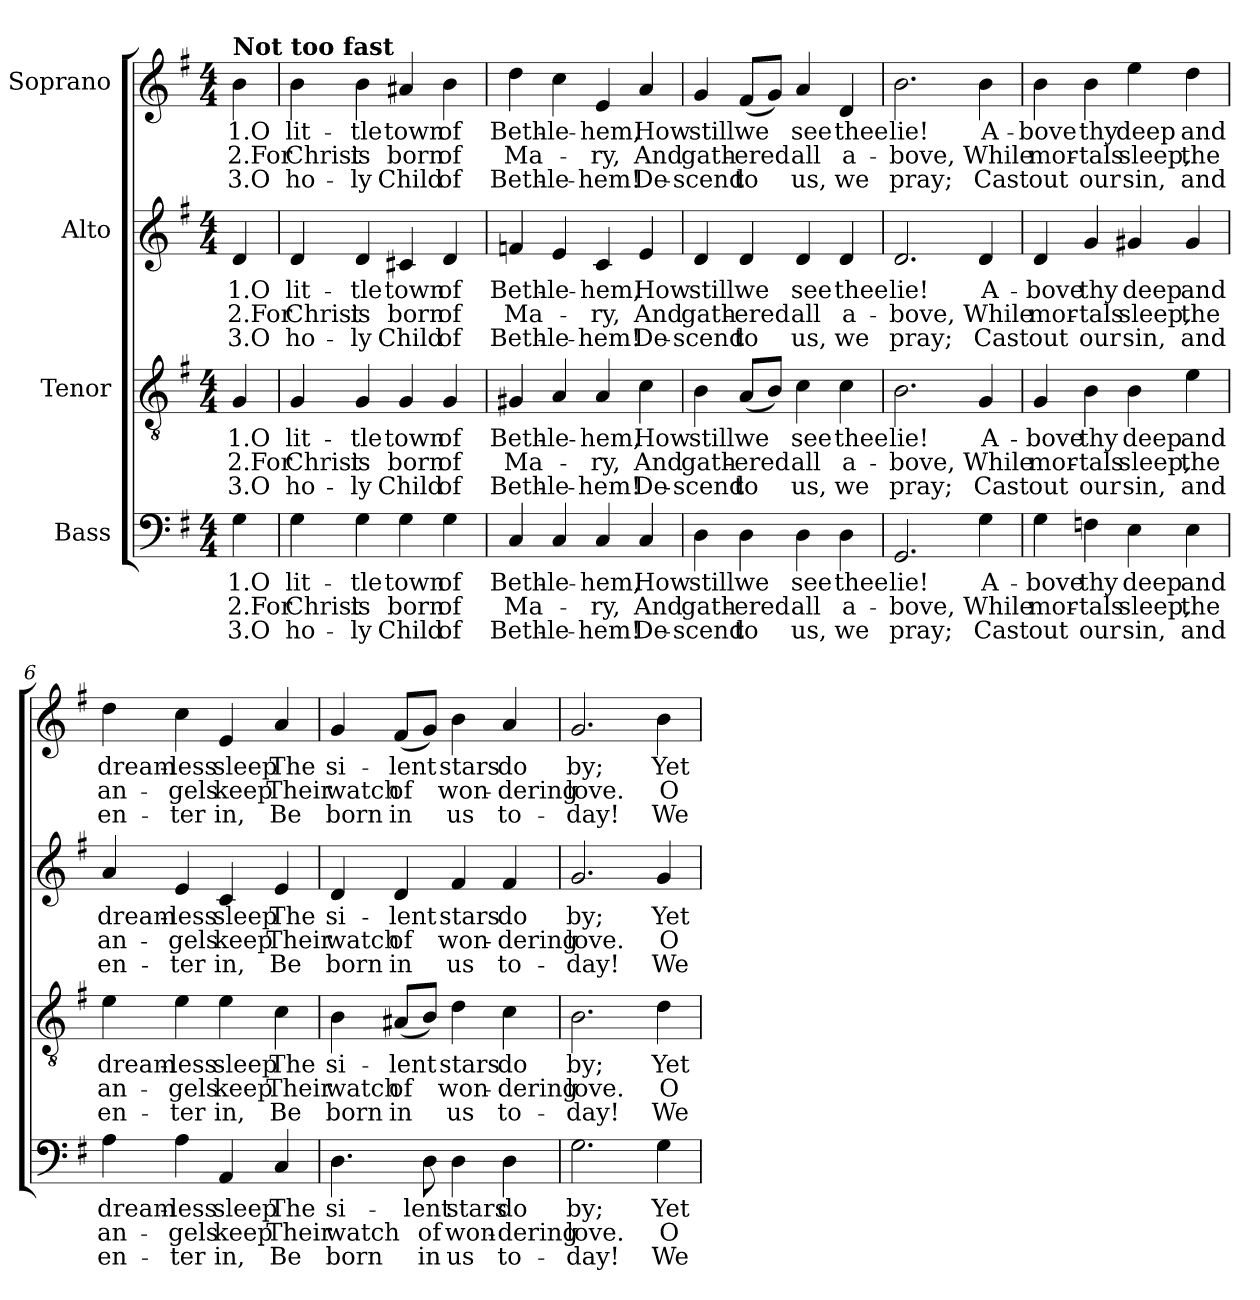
**kern	**text	**text	**text	**kern	**text	**text	**text	**kern	**text	**text	**text	**kern	**text	**text	**text
*part4	*part4	*part4	*part4	*part3	*part3	*part3	*part3	*part2	*part2	*part2	*part2	*part1	*part1	*part1	*part1
*staff4	*staff4	*staff4	*staff4	*staff3	*staff3	*staff3	*staff3	*staff2	*staff2	*staff2	*staff2	*staff1	*staff1	*staff1	*staff1
*I"Bass	*	*	*	*I"Tenor	*	*	*	*I"Alto	*	*	*	*I"Soprano	*	*	*
*clefF4	*	*	*	*clefGv2	*	*	*	*clefG2	*	*	*	*clefG2	*	*	*
*k[f#]	*	*	*	*k[f#]	*	*	*	*k[f#]	*	*	*	*k[f#]	*	*	*
*M4/4	*	*	*	*M4/4	*	*	*	*M4/4	*	*	*	*M4/4	*	*	*
=	=	=	=	=	=	=	=	=	=	=	=	=	=	=	=
!	!	!	!	!	!	!	!	!	!	!	!	!LO:TX:a:B:t=Not too fast	!	!	!
!	!LO:LY:b	!LO:LY:b	!LO:LY:b	!	!LO:LY:b	!LO:LY:b	!LO:LY:b	!	!LO:LY:b	!LO:LY:b	!LO:LY:b	!	!LO:LY:b	!LO:LY:b	!LO:LY:b
4G\	1.O	2.For	3.O	4G/	1.O	2.For	3.O	4d/	1.O	2.For	3.O	4b\	1.O	2.For	3.O
=1	=1	=1	=1	=1	=1	=1	=1	=1	=1	=1	=1	=1	=1	=1	=1
!	!LO:LY:b	!LO:LY:b	!LO:LY:b	!	!LO:LY:b	!LO:LY:b	!LO:LY:b	!	!LO:LY:b	!LO:LY:b	!LO:LY:b	!	!LO:LY:b	!LO:LY:b	!LO:LY:b
4G\	lit-	Christ	ho-	4G/	lit-	Christ	ho-	4d/	lit-	Christ	ho-	4b\	lit-	Christ	ho-
!	!LO:LY:b	!LO:LY:b	!LO:LY:b	!	!LO:LY:b	!LO:LY:b	!LO:LY:b	!	!LO:LY:b	!LO:LY:b	!LO:LY:b	!	!LO:LY:b	!LO:LY:b	!LO:LY:b
4G\	-tle	is	-ly	4G/	-tle	is	-ly	4d/	-tle	is	-ly	4b\	-tle	is	-ly
!	!LO:LY:b	!LO:LY:b	!LO:LY:b	!	!LO:LY:b	!LO:LY:b	!LO:LY:b	!	!LO:LY:b	!LO:LY:b	!LO:LY:b	!	!LO:LY:b	!LO:LY:b	!LO:LY:b
4G\	town	born	Child	4G/	town	born	Child	4c#X/	town	born	Child	4a#X/	town	born	Child
!	!LO:LY:b	!LO:LY:b	!LO:LY:b	!	!LO:LY:b	!LO:LY:b	!LO:LY:b	!	!LO:LY:b	!LO:LY:b	!LO:LY:b	!	!LO:LY:b	!LO:LY:b	!LO:LY:b
4G\	of	of	of	4G/	of	of	of	4d/	of	of	of	4b\	of	of	of
=2	=2	=2	=2	=2	=2	=2	=2	=2	=2	=2	=2	=2	=2	=2	=2
!	!LO:LY:b	!LO:LY:b	!LO:LY:b	!	!LO:LY:b	!LO:LY:b	!LO:LY:b	!	!LO:LY:b	!LO:LY:b	!LO:LY:b	!	!LO:LY:b	!LO:LY:b	!LO:LY:b
4C/	Beth-	Ma-	Beth-	4G#X/	Beth-	Ma-	Beth-	4fn/	Beth-	Ma-	Beth-	4dd\	Beth-	Ma-	Beth-
!	!LO:LY:b	!	!LO:LY:b	!	!LO:LY:b	!	!LO:LY:b	!	!LO:LY:b	!	!LO:LY:b	!	!LO:LY:b	!	!LO:LY:b
4C/	-le-	.	-le-	4A/	-le-	.	-le-	4e/	-le-	.	-le-	4cc\	-le-	.	-le-
!	!LO:LY:b	!LO:LY:b	!LO:LY:b	!	!LO:LY:b	!LO:LY:b	!LO:LY:b	!	!LO:LY:b	!LO:LY:b	!LO:LY:b	!	!LO:LY:b	!LO:LY:b	!LO:LY:b
4C/	-hem,	-ry,	-hem!	4A/	-hem,	-ry,	-hem!	4c/	-hem,	-ry,	-hem!	4e/	-hem,	-ry,	-hem!
!	!LO:LY:b	!LO:LY:b	!LO:LY:b	!	!LO:LY:b	!LO:LY:b	!LO:LY:b	!	!LO:LY:b	!LO:LY:b	!LO:LY:b	!	!LO:LY:b	!LO:LY:b	!LO:LY:b
4C/	How	And	De-	4c\	How	And	De-	4e/	How	And	De-	4a/	How	And	De-
=3	=3	=3	=3	=3	=3	=3	=3	=3	=3	=3	=3	=3	=3	=3	=3
!	!LO:LY:b	!LO:LY:b	!LO:LY:b	!	!LO:LY:b	!LO:LY:b	!LO:LY:b	!	!LO:LY:b	!LO:LY:b	!LO:LY:b	!	!LO:LY:b	!LO:LY:b	!LO:LY:b
4D\	still	gath-	-scend	4B\	still	gath-	-scend	4d/	still	gath-	-scend	4g/	still	gath-	-scend
!	!LO:LY:b	!LO:LY:b	!LO:LY:b	!	!LO:LY:b	!LO:LY:b	!LO:LY:b	!	!LO:LY:b	!LO:LY:b	!LO:LY:b	!	!LO:LY:b	!LO:LY:b	!LO:LY:b
4D\	we	-ered	to	(<8A/L	we	-ered	to	4d/	we	-ered	to	(<8f#/L	we	-ered	to
.	.	.	.	8B/J)	.	.	.	.	.	.	.	8g/J)	.	.	.
!	!LO:LY:b	!LO:LY:b	!LO:LY:b	!	!LO:LY:b	!LO:LY:b	!LO:LY:b	!	!LO:LY:b	!LO:LY:b	!LO:LY:b	!	!LO:LY:b	!LO:LY:b	!LO:LY:b
4D\	see	all	us,	4c\	see	all	us,	4d/	see	all	us,	4a/	see	all	us,
!	!LO:LY:b	!LO:LY:b	!LO:LY:b	!	!LO:LY:b	!LO:LY:b	!LO:LY:b	!	!LO:LY:b	!LO:LY:b	!LO:LY:b	!	!LO:LY:b	!LO:LY:b	!LO:LY:b
4D\	thee	a-	we	4c\	thee	a-	we	4d/	thee	a-	we	4d/	thee	a-	we
=4	=4	=4	=4	=4	=4	=4	=4	=4	=4	=4	=4	=4	=4	=4	=4
!	!LO:LY:b	!LO:LY:b	!LO:LY:b	!	!LO:LY:b	!LO:LY:b	!LO:LY:b	!	!LO:LY:b	!LO:LY:b	!LO:LY:b	!	!LO:LY:b	!LO:LY:b	!LO:LY:b
2.GG/	lie!	-bove,	pray;	2.B\	lie!	-bove,	pray;	2.d/	lie!	-bove,	pray;	2.b\	lie!	-bove,	pray;
!	!LO:LY:b	!LO:LY:b	!LO:LY:b	!	!LO:LY:b	!LO:LY:b	!LO:LY:b	!	!LO:LY:b	!LO:LY:b	!LO:LY:b	!	!LO:LY:b	!LO:LY:b	!LO:LY:b
4G\	A-	While	Cast	4G/	A-	While	Cast	4d/	A-	While	Cast	4b\	A-	While	Cast
=5	=5	=5	=5	=5	=5	=5	=5	=5	=5	=5	=5	=5	=5	=5	=5
!	!LO:LY:b	!LO:LY:b	!LO:LY:b	!	!LO:LY:b	!LO:LY:b	!LO:LY:b	!	!LO:LY:b	!LO:LY:b	!LO:LY:b	!	!LO:LY:b	!LO:LY:b	!LO:LY:b
4G\	-bove	mor-	out	4G/	-bove	mor-	out	4d/	-bove	mor-	out	4b\	-bove	mor-	out
!	!LO:LY:b	!LO:LY:b	!LO:LY:b	!	!LO:LY:b	!LO:LY:b	!LO:LY:b	!	!LO:LY:b	!LO:LY:b	!LO:LY:b	!	!LO:LY:b	!LO:LY:b	!LO:LY:b
4Fn\	thy	-tals	our	4B\	thy	-tals	our	4g/	thy	-tals	our	4b\	thy	-tals	our
!	!LO:LY:b	!LO:LY:b	!LO:LY:b	!	!LO:LY:b	!LO:LY:b	!LO:LY:b	!	!LO:LY:b	!LO:LY:b	!LO:LY:b	!	!LO:LY:b	!LO:LY:b	!LO:LY:b
4E\	deep	sleep,	sin,	4B\	deep	sleep,	sin,	4g#X/	deep	sleep,	sin,	4ee\	deep	sleep,	sin,
!	!LO:LY:b	!LO:LY:b	!LO:LY:b	!	!LO:LY:b	!LO:LY:b	!LO:LY:b	!	!LO:LY:b	!LO:LY:b	!LO:LY:b	!	!LO:LY:b	!LO:LY:b	!LO:LY:b
4E\	and	the	and	4e\	and	the	and	4g#/	and	the	and	4dd\	and	the	and
!!LO:LB:g=z
=6	=6	=6	=6	=6	=6	=6	=6	=6	=6	=6	=6	=6	=6	=6	=6
!	!LO:LY:b	!LO:LY:b	!LO:LY:b	!	!LO:LY:b	!LO:LY:b	!LO:LY:b	!	!LO:LY:b	!LO:LY:b	!LO:LY:b	!	!LO:LY:b	!LO:LY:b	!LO:LY:b
4A\	dream-	an-	en-	4e\	dream-	an-	en-	4a/	dream-	an-	en-	4dd\	dream-	an-	en-
!	!LO:LY:b	!LO:LY:b	!LO:LY:b	!	!LO:LY:b	!LO:LY:b	!LO:LY:b	!	!LO:LY:b	!LO:LY:b	!LO:LY:b	!	!LO:LY:b	!LO:LY:b	!LO:LY:b
4A\	-less	-gels	-ter	4e\	-less	-gels	-ter	4e/	-less	-gels	-ter	4cc\	-less	-gels	-ter
!	!LO:LY:b	!LO:LY:b	!LO:LY:b	!	!LO:LY:b	!LO:LY:b	!LO:LY:b	!	!LO:LY:b	!LO:LY:b	!LO:LY:b	!	!LO:LY:b	!LO:LY:b	!LO:LY:b
4AA/	sleep	keep	in,	4e\	sleep	keep	in,	4c/	sleep	keep	in,	4e/	sleep	keep	in,
!	!LO:LY:b	!LO:LY:b	!LO:LY:b	!	!LO:LY:b	!LO:LY:b	!LO:LY:b	!	!LO:LY:b	!LO:LY:b	!LO:LY:b	!	!LO:LY:b	!LO:LY:b	!LO:LY:b
4C/	The	Their	Be	4c\	The	Their	Be	4e/	The	Their	Be	4a/	The	Their	Be
=7	=7	=7	=7	=7	=7	=7	=7	=7	=7	=7	=7	=7	=7	=7	=7
!	!LO:LY:b	!LO:LY:b	!LO:LY:b	!	!LO:LY:b	!LO:LY:b	!LO:LY:b	!	!LO:LY:b	!LO:LY:b	!LO:LY:b	!	!LO:LY:b	!LO:LY:b	!LO:LY:b
4.D\	si-	watch	born	4B\	si-	watch	born	4d/	si-	watch	born	4g/	si-	watch	born
!	!	!	!	!	!LO:LY:b	!LO:LY:b	!LO:LY:b	!	!LO:LY:b	!LO:LY:b	!LO:LY:b	!	!LO:LY:b	!LO:LY:b	!LO:LY:b
.	.	.	.	(<8A#X/L	-lent	of	in	4d/	-lent	of	in	(<8f#/L	-lent	of	in
!	!LO:LY:b	!LO:LY:b	!LO:LY:b	!	!	!	!	!	!	!	!	!	!	!	!
8D\	-lent	of	in	8B/J)	.	.	.	.	.	.	.	8g/J)	.	.	.
!	!LO:LY:b	!LO:LY:b	!LO:LY:b	!	!LO:LY:b	!LO:LY:b	!LO:LY:b	!	!LO:LY:b	!LO:LY:b	!LO:LY:b	!	!LO:LY:b	!LO:LY:b	!LO:LY:b
4D\	stars	won-	us	4d\	stars	won-	us	4f#/	stars	won-	us	4b\	stars	won-	us
!	!LO:LY:b	!LO:LY:b	!LO:LY:b	!	!LO:LY:b	!LO:LY:b	!LO:LY:b	!	!LO:LY:b	!LO:LY:b	!LO:LY:b	!	!LO:LY:b	!LO:LY:b	!LO:LY:b
4D\	do	-dering	to-	4c\	do	-dering	to-	4f#/	do	-dering	to-	4a/	do	-dering	to-
=8	=8	=8	=8	=8	=8	=8	=8	=8	=8	=8	=8	=8	=8	=8	=8
!	!LO:LY:b	!LO:LY:b	!LO:LY:b	!	!LO:LY:b	!LO:LY:b	!LO:LY:b	!	!LO:LY:b	!LO:LY:b	!LO:LY:b	!	!LO:LY:b	!LO:LY:b	!LO:LY:b
2.G\	by;	love.	-day!	2.B\	by;	love.	-day!	2.g/	by;	love.	-day!	2.g/	by;	love.	-day!
!	!LO:LY:b	!LO:LY:b	!LO:LY:b	!	!LO:LY:b	!LO:LY:b	!LO:LY:b	!	!LO:LY:b	!LO:LY:b	!LO:LY:b	!	!LO:LY:b	!LO:LY:b	!LO:LY:b
4G\	Yet	O	We	4d\	Yet	O	We	4g/	Yet	O	We	4b\	Yet	O	We
=	=	=	=	=	=	=	=	=	=	=	=	=	=	=	=
*-	*-	*-	*-	*-	*-	*-	*-	*-	*-	*-	*-	*-	*-	*-	*-
